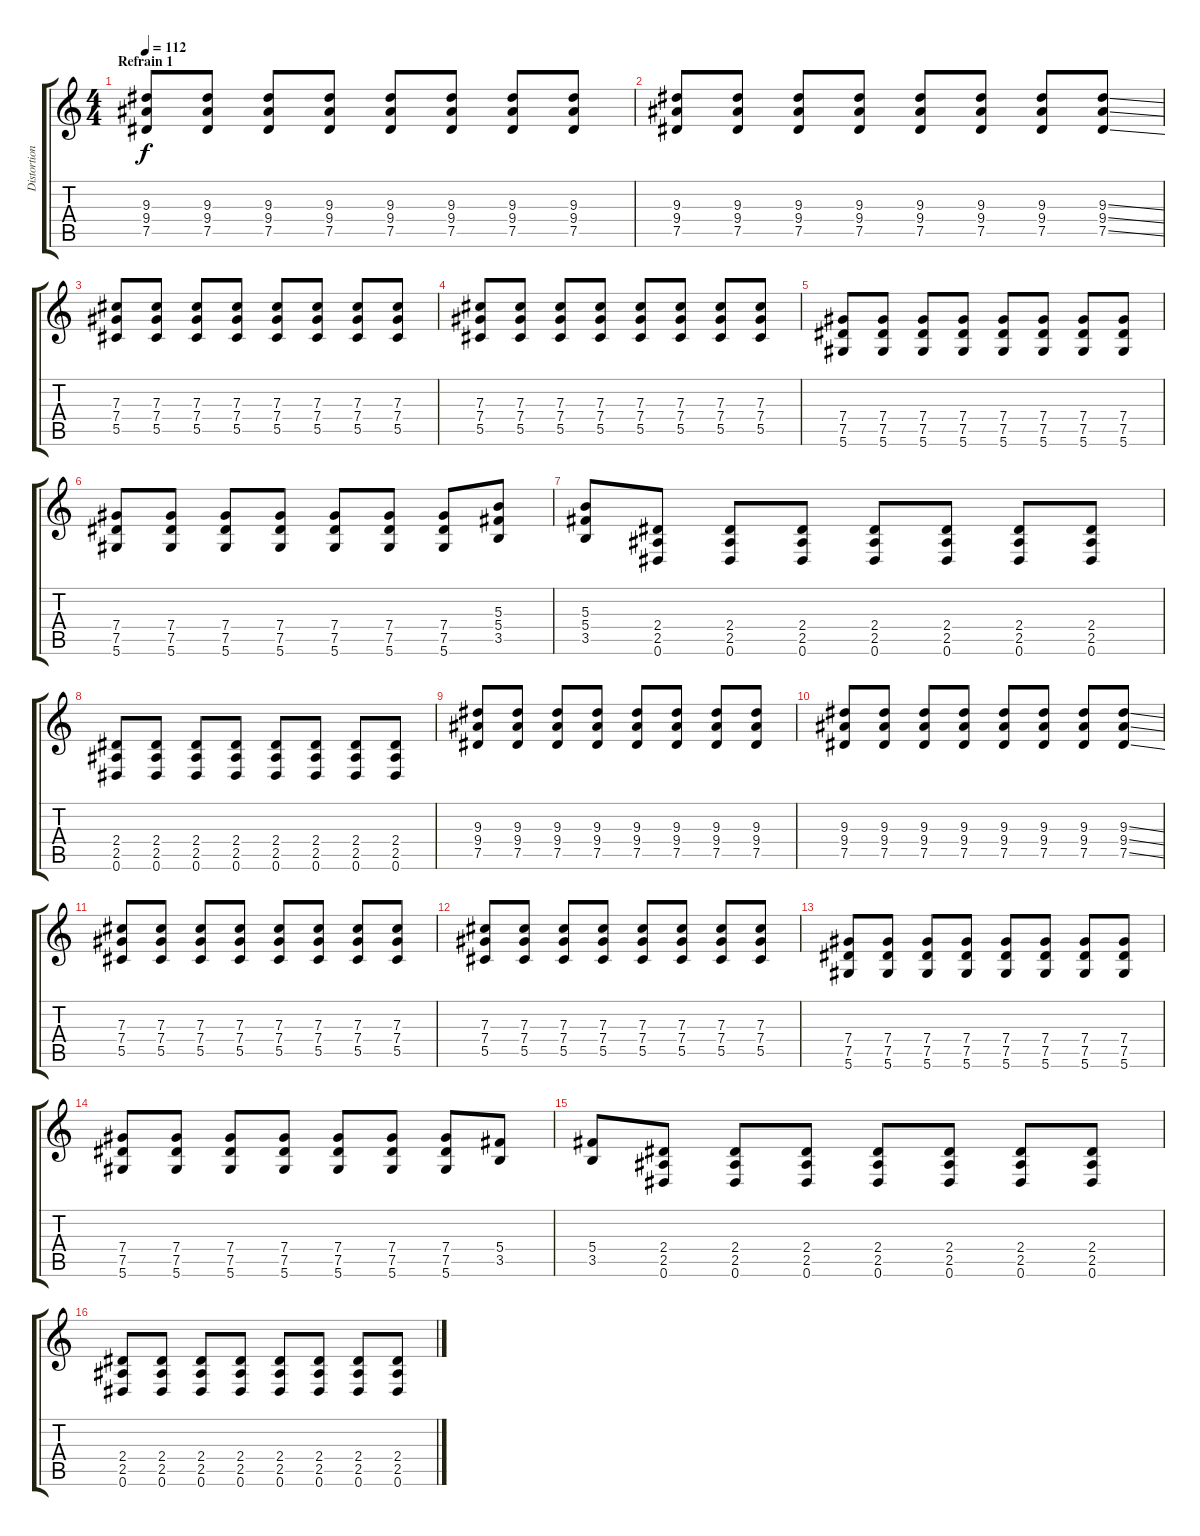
\track ("Distortion Guitar" "Distortion") {instrument distortionguitar}
\staff {score tabs}
\tuning (Eb4 Bb3 Gb3 Db3 Ab2 Eb2) {hide}
\ts (4 4)
\section ("" "Refrain 1")
\tempo 112
\clef g2
\ks c
(9.3 9.4 7.5).8{dy f instrument distortionguitar} (9.3 9.4 7.5).8 (9.3 9.4 7.5).8 (9.3 9.4 7.5).8 (9.3 9.4 7.5).8 (9.3 9.4 7.5).8 (9.3 9.4 7.5).8 (9.3 9.4 7.5).8 |
(9.3 9.4 7.5).8 (9.3 9.4 7.5).8 (9.3 9.4 7.5).8 (9.3 9.4 7.5).8 (9.3 9.4 7.5).8 (9.3 9.4 7.5).8 (9.3 9.4 7.5).8 (9.3{ss} 9.4{ss} 7.5{ss}).8 |
(7.3 7.4 5.5).8 (7.3 7.4 5.5).8 (7.3 7.4 5.5).8 (7.3 7.4 5.5).8 (7.3 7.4 5.5).8 (7.3 7.4 5.5).8 (7.3 7.4 5.5).8 (7.3 7.4 5.5).8 |
(7.3 7.4 5.5).8 (7.3 7.4 5.5).8 (7.3 7.4 5.5).8 (7.3 7.4 5.5).8 (7.3 7.4 5.5).8 (7.3 7.4 5.5).8 (7.3 7.4 5.5).8 (7.3 7.4 5.5).8 |
(7.4 7.5 5.6).8 (7.4 7.5 5.6).8 (7.4 7.5 5.6).8 (7.4 7.5 5.6).8 (7.4 7.5 5.6).8 (7.4 7.5 5.6).8 (7.4 7.5 5.6).8 (7.4 7.5 5.6).8 |
(7.4 7.5 5.6).8 (7.4 7.5 5.6).8 (7.4 7.5 5.6).8 (7.4 7.5 5.6).8 (7.4 7.5 5.6).8 (7.4 7.5 5.6).8 (7.4 7.5 5.6).8 (5.3 5.4 3.5).8 |
(5.3 5.4 3.5).8 (2.4 2.5 0.6).8 (2.4 2.5 0.6).8 (2.4 2.5 0.6).8 (2.4 2.5 0.6).8 (2.4 2.5 0.6).8 (2.4 2.5 0.6).8 (2.4 2.5 0.6).8 |
(2.4 2.5 0.6).8 (2.4 2.5 0.6).8 (2.4 2.5 0.6).8 (2.4 2.5 0.6).8 (2.4 2.5 0.6).8 (2.4 2.5 0.6).8 (2.4 2.5 0.6).8 (2.4 2.5 0.6).8 |
(9.3 9.4 7.5).8 (9.3 9.4 7.5).8 (9.3 9.4 7.5).8 (9.3 9.4 7.5).8 (9.3 9.4 7.5).8 (9.3 9.4 7.5).8 (9.3 9.4 7.5).8 (9.3 9.4 7.5).8 |
(9.3 9.4 7.5).8 (9.3 9.4 7.5).8 (9.3 9.4 7.5).8 (9.3 9.4 7.5).8 (9.3 9.4 7.5).8 (9.3 9.4 7.5).8 (9.3 9.4 7.5).8 (9.3{ss} 9.4{ss} 7.5{ss}).8 |
(7.3 7.4 5.5).8 (7.3 7.4 5.5).8 (7.3 7.4 5.5).8 (7.3 7.4 5.5).8 (7.3 7.4 5.5).8 (7.3 7.4 5.5).8 (7.3 7.4 5.5).8 (7.3 7.4 5.5).8 |
(7.3 7.4 5.5).8 (7.3 7.4 5.5).8 (7.3 7.4 5.5).8 (7.3 7.4 5.5).8 (7.3 7.4 5.5).8 (7.3 7.4 5.5).8 (7.3 7.4 5.5).8 (7.3 7.4 5.5).8 |
(7.4 7.5 5.6).8 (7.4 7.5 5.6).8 (7.4 7.5 5.6).8 (7.4 7.5 5.6).8 (7.4 7.5 5.6).8 (7.4 7.5 5.6).8 (7.4 7.5 5.6).8 (7.4 7.5 5.6).8 |
(7.4 7.5 5.6).8 (7.4 7.5 5.6).8 (7.4 7.5 5.6).8 (7.4 7.5 5.6).8 (7.4 7.5 5.6).8 (7.4 7.5 5.6).8 (7.4 7.5 5.6).8 (5.4 3.5).8 |
(5.4 3.5).8 (2.4 2.5 0.6).8 (2.4 2.5 0.6).8 (2.4 2.5 0.6).8 (2.4 2.5 0.6).8 (2.4 2.5 0.6).8 (2.4 2.5 0.6).8 (2.4 2.5 0.6).8 |
(2.4 2.5 0.6).8 (2.4 2.5 0.6).8 (2.4 2.5 0.6).8 (2.4 2.5 0.6).8 (2.4 2.5 0.6).8 (2.4 2.5 0.6).8 (2.4 2.5 0.6).8 (2.4 2.5 0.6).8
